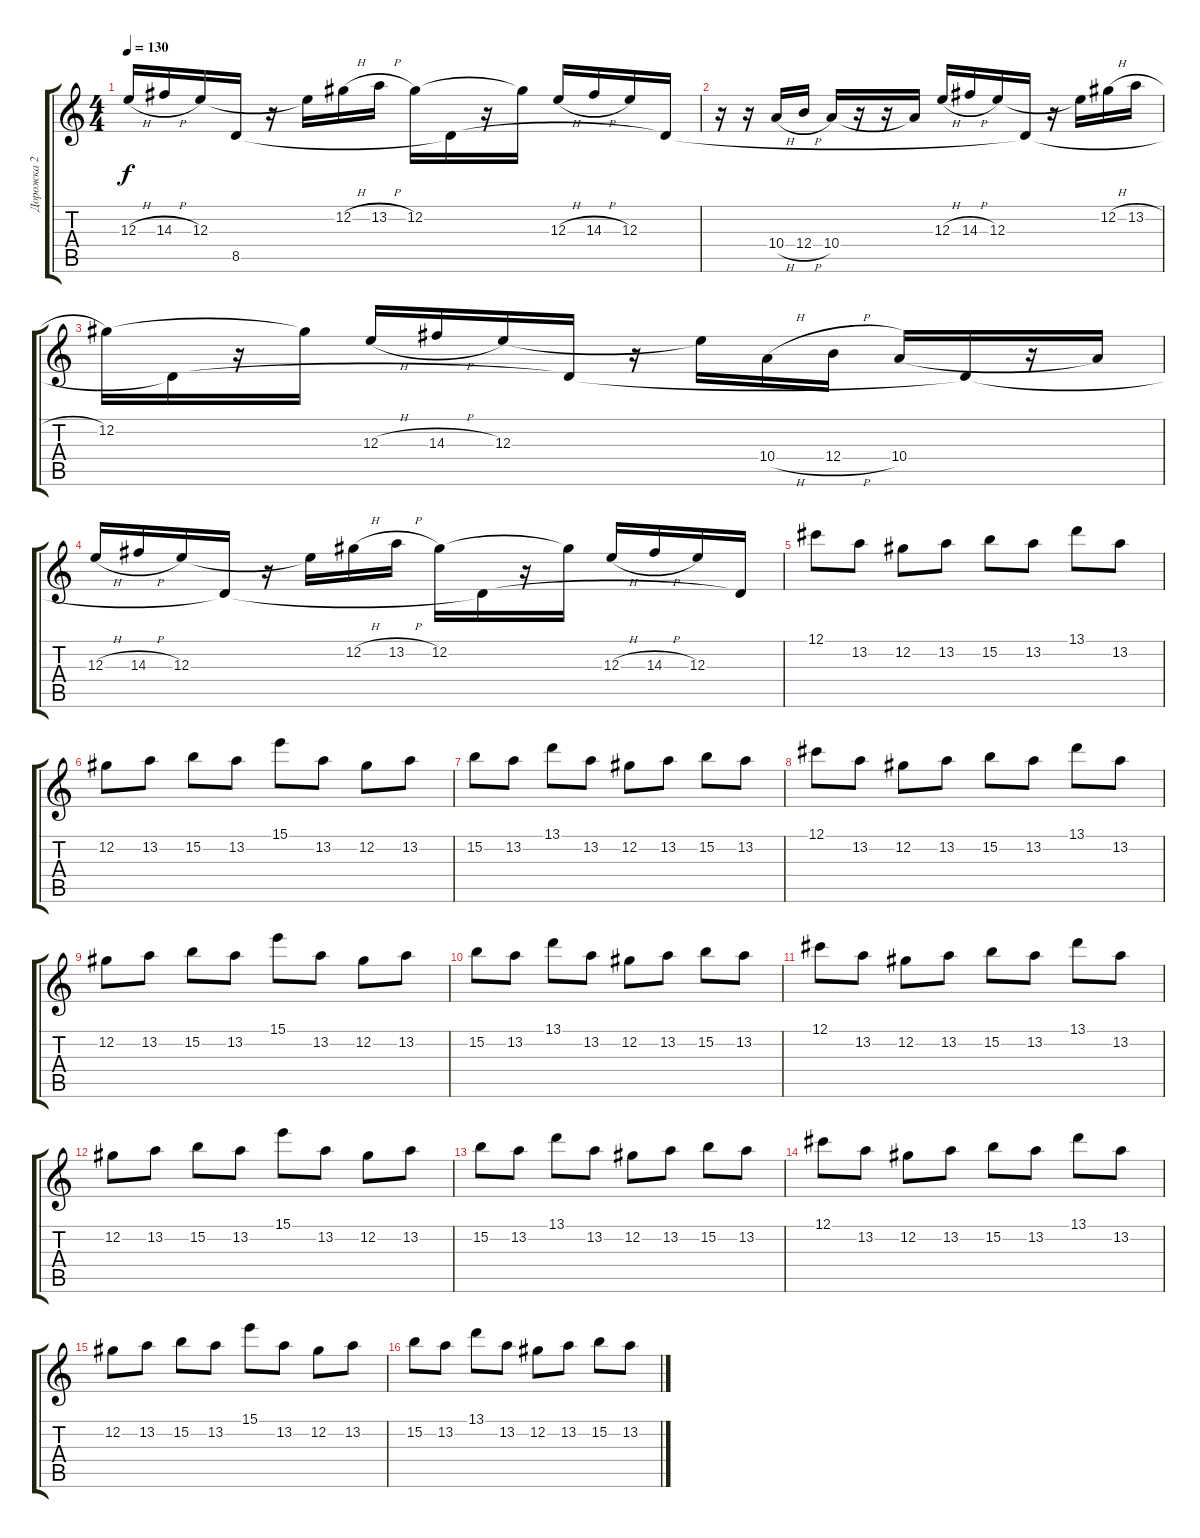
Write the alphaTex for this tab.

\track ("Дорожка 2" "Дорожка 2") {instrument acousticguitarsteel}
\staff {score tabs}
\tuning (Db4 Ab3 E3 B2 Gb2 B1) {hide}
\ts (4 4)
\tempo 130
\clef g2
\ks c
12.3{h}.16{dy f} 14.3{h}.16 12.3.16 8.5{t}.16 r.16 12.3{t}.16 12.2{h}.16 13.2{h}.16 12.2.16 8.5{t}.16 r.16 12.2{t}.16 12.3{h}.16 14.3{h}.16 12.3.16 8.5{t}.16 |
r.16 r.16 10.4{h}.16 12.4{h}.16 10.4.16 r.16 r.16 10.4{t}.16 12.3{h}.16 14.3{h}.16 12.3.16 8.5{t}.16 r.16 12.3{t}.16 12.2{h}.16 13.2{h}.16 |
12.2.16 8.5{t}.16 r.16 12.2{t}.16 12.3{h}.16 14.3{h}.16 12.3.16 8.5{t}.16 r.16 12.3{t}.16 10.4{h}.16 12.4{h}.16 10.4.16 8.5{t}.16 r.16 10.4{t}.16 |
12.3{h}.16 14.3{h}.16 12.3.16 8.5{t}.16 r.16 12.3{t}.16 12.2{h}.16 13.2{h}.16 12.2.16 8.5{t}.16 r.16 12.2{t}.16 12.3{h}.16 14.3{h}.16 12.3.16 8.5{t}.16 |
12.1.8 13.2.8 12.2.8 13.2.8 15.2.8 13.2.8 13.1.8 13.2.8 |
12.2.8 13.2.8 15.2.8 13.2.8 15.1.8 13.2.8 12.2.8 13.2.8 |
15.2.8 13.2.8 13.1.8 13.2.8 12.2.8 13.2.8 15.2.8 13.2.8 |
12.1.8 13.2.8 12.2.8 13.2.8 15.2.8 13.2.8 13.1.8 13.2.8 |
12.2.8 13.2.8 15.2.8 13.2.8 15.1.8 13.2.8 12.2.8 13.2.8 |
15.2.8 13.2.8 13.1.8 13.2.8 12.2.8 13.2.8 15.2.8 13.2.8 |
12.1.8 13.2.8 12.2.8 13.2.8 15.2.8 13.2.8 13.1.8 13.2.8 |
12.2.8 13.2.8 15.2.8 13.2.8 15.1.8 13.2.8 12.2.8 13.2.8 |
15.2.8 13.2.8 13.1.8 13.2.8 12.2.8 13.2.8 15.2.8 13.2.8 |
12.1.8 13.2.8 12.2.8 13.2.8 15.2.8 13.2.8 13.1.8 13.2.8 |
12.2.8 13.2.8 15.2.8 13.2.8 15.1.8 13.2.8 12.2.8 13.2.8 |
15.2.8 13.2.8 13.1.8 13.2.8 12.2.8 13.2.8 15.2.8 13.2.8
